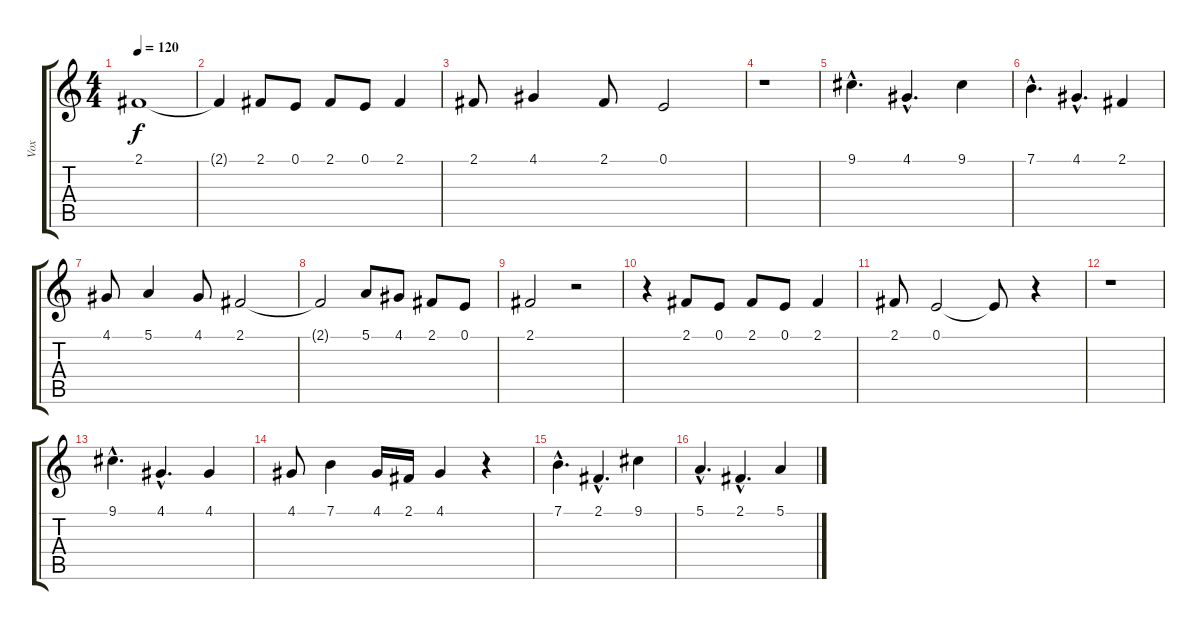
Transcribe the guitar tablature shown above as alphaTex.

\track ("Vox" "Vox") {instrument drawbarorgan}
\staff {score tabs}
\tuning (E4 B3 G3 D3 A2 E2) {hide}
\ts (4 4)
\tempo 120
\clef g2
\ks c
2.1{t}.1{dy f} |
2.1{t}.4 2.1.8 0.1.8 2.1.8 0.1.8 2.1.4 |
2.1.8 4.1.4 2.1.8 0.1.2 |
r.1 |
9.1{hac}.4{d} 4.1{hac}.4{d} 9.1.4 |
7.1{hac}.4{d} 4.1{hac}.4{d} 2.1.4 |
4.1.8 5.1.4 4.1.8 2.1.2 |
2.1{t}.2 5.1.8 4.1.8 2.1.8 0.1.8 |
2.1.2 r.2 |
r.4 2.1.8 0.1.8 2.1.8 0.1.8 2.1.4 |
2.1.8 0.1.2 0.1{t}.8 r.4 |
r.1 |
9.1{hac}.4{d} 4.1{hac}.4{d} 4.1.4 |
4.1.8 7.1.4 4.1.16 2.1.16 4.1.4 r.4 |
7.1{hac}.4{d} 2.1{hac}.4{d} 9.1.4 |
5.1{hac}.4{d} 2.1{hac}.4{d} 5.1.4
